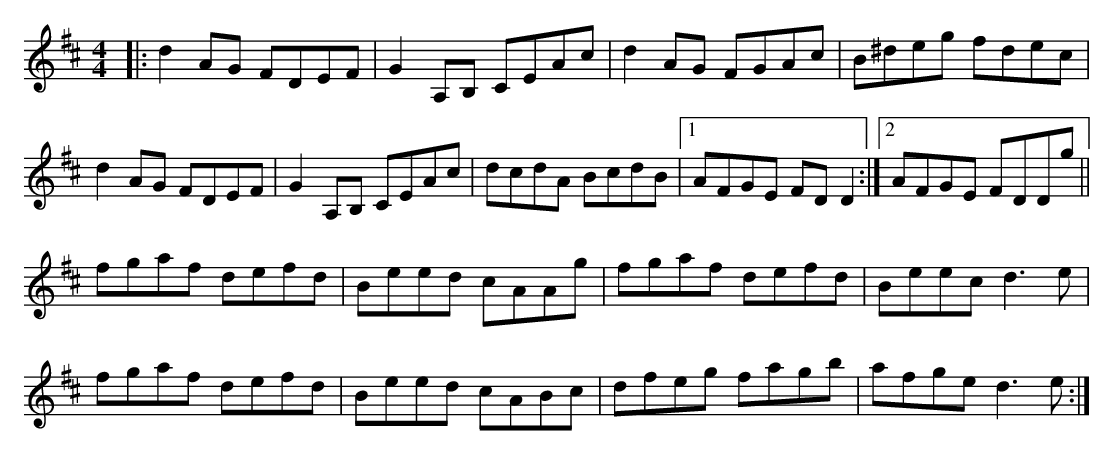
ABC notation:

X:1
M:4/4
K:D
|:d2 AG FDEF|G2 A,B, CEAc|d2 AG FGAc|B^deg fdec|
d2 AG FDEF|G2 A,B, CEAc|dcdA BcdB|1 AFGE FD D2:|2 AFGE FDDg||
fgaf defd|Beed cAAg|fgaf defd|Beec d3e|
fgaf defd|Beed cABc|dfeg fagb|afge d3e:|
